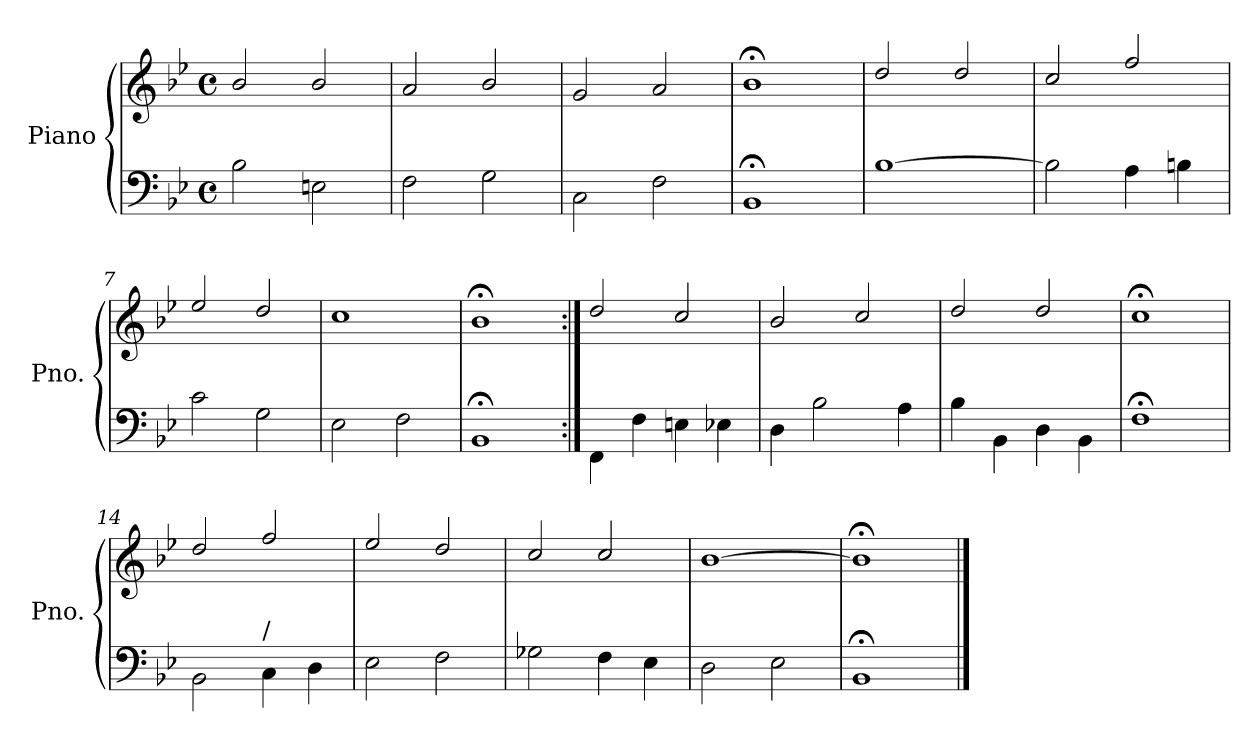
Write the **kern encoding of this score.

**kern	**kern
*part1	*part1
*staff2	*staff1
*I"Piano	*
*I'Pno.	*
*clefF4	*clefG2
*k[b-e-]	*k[b-e-]
*B-:	*B-:
*M4/4	*M4/4
*met(c)	*met(c)
=1	=1
2B-\	2b-/
2En\	2b-/
=2	=2
2F\	2a/
2G\	2b-/
=3	=3
2C\	2g/
2F\	2a/
=4	=4
1BB-;	1b-;<
=5	=5
[<1B-	2dd/
.	2dd/
=6	=6
2B-\]	2cc/
4A\	2ff/
4Bn\	.
=7	=7
2c\	2ee-/
2G\	2dd/
=8	=8
2E-\	1cc
2F\	.
=9	=9
1BB-;	1b-;<
!!LO:PB:g=z
=10:|!	=10:|!
4FF\	2dd/
4F\	.
4En\	2cc/
4E-X\	.
=11	=11
4D\	2b-/
2B-\	.
.	2cc/
4A\	.
=12	=12
4B-\	2dd/
4BB-\	.
4D\	2dd/
4BB-\	.
=13	=13
1F;	1cc;<
=14	=14
2BB-\	2dd/
!LO:TX:a:t=/	!
4C\	2ff/
4D\	.
=15	=15
2E-\	2ee-/
2F\	2dd/
=16	=16
2G-X\	2cc/
4F\	2cc/
4E-\	.
=17	=17
2D\	[>1b-
2E-\	.
=18	=18
1BB-;	1b-;<]
==	==
*-	*-
